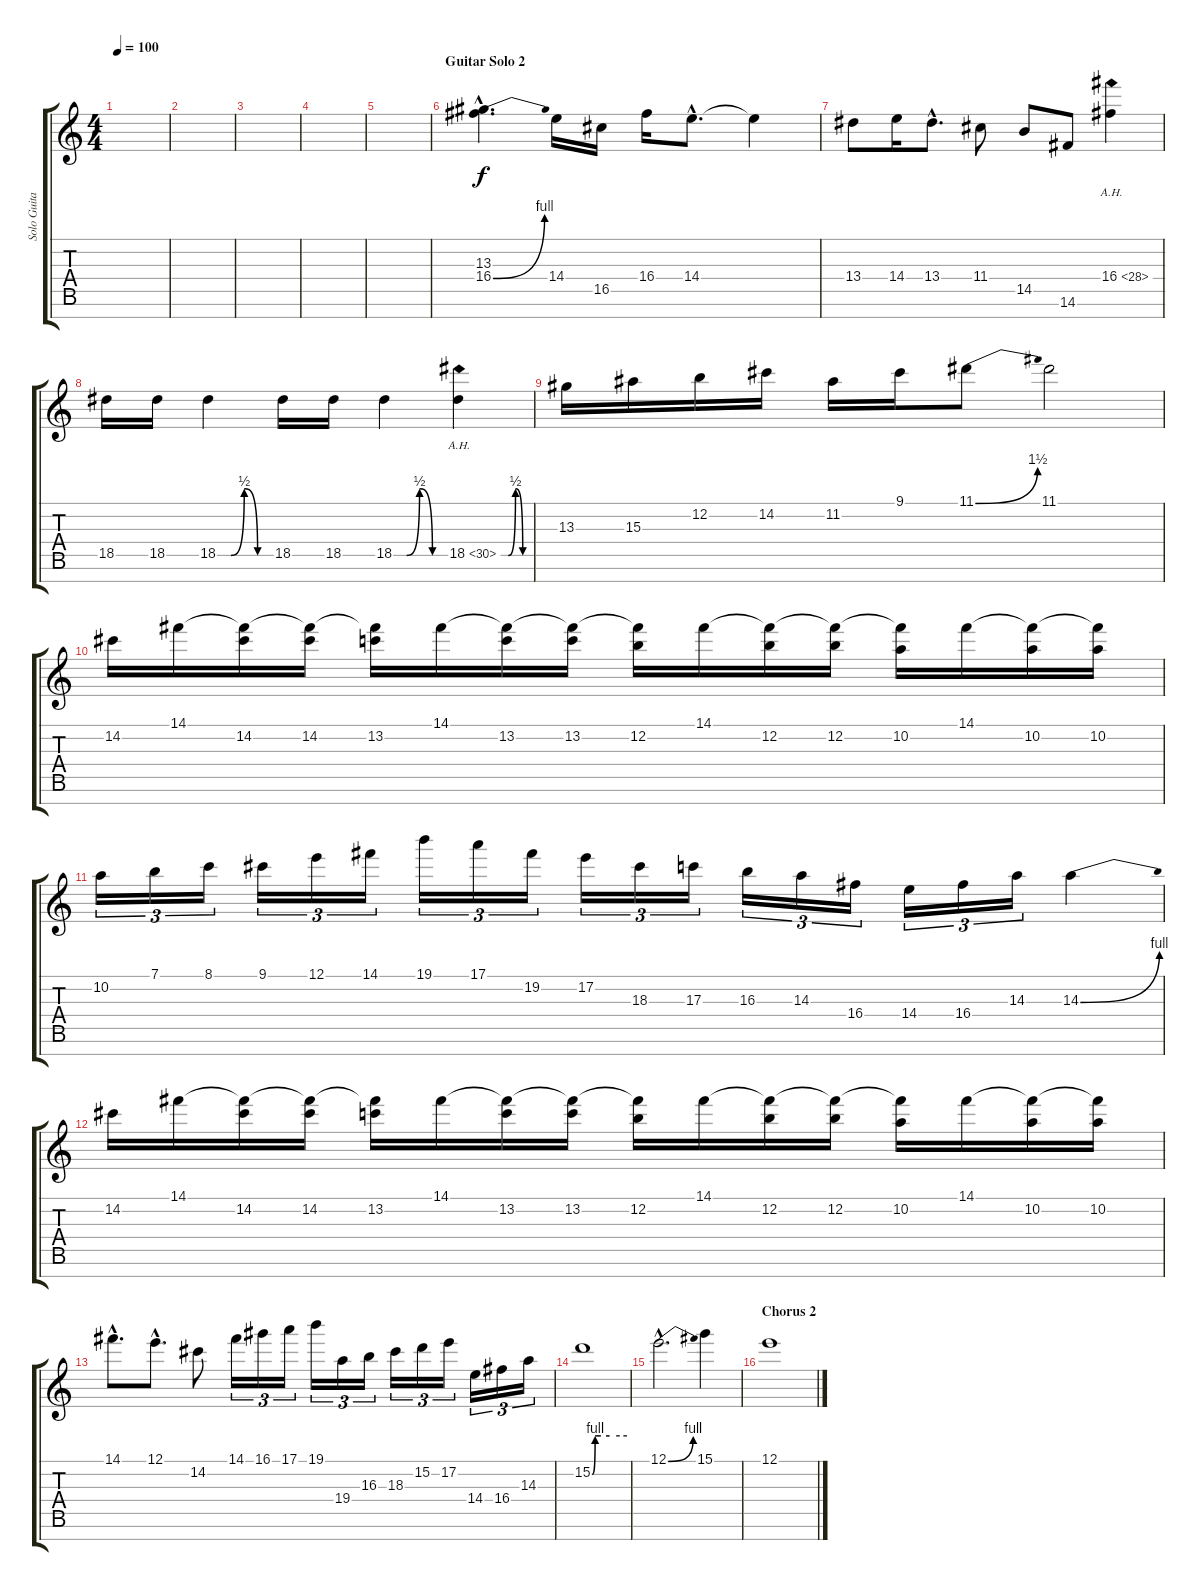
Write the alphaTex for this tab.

\track ("Solo Guitar" "Solo Guita") {instrument overdrivenguitar}
\staff {score tabs}
\tuning (E4 B3 G3 D3 A2 E2 B1) {hide}
\ts (4 4)
\tempo 100
\clef g2
\ks c
|
|
|
|
|
\section ("" "Guitar Solo 2")
(13.3{hac} 16.4{be (bend 0 0 60 4) hac}).4{d} 14.4.16 16.5.16 16.4.16 14.4{hac}.8{d} 14.4{t}.4 |
13.4.8 14.4.16 13.4{hac}.8{d} 11.4.8 14.5.8 14.6.8 16.4{ah 12}.4 |
18.5.16 18.5.16 18.5{be (custom 0 0 15 0 30 2 45 0 60 0)}.4 18.5.16 18.5.16 18.5{be (custom 0 0 15 0 30 2 45 0 60 0)}.4 18.5{be (custom 0 0 15 0 30 2 45 0 60 0) ah 12}.4 |
13.3.16 15.3.16 12.2.16 14.2.16 11.2.16 9.1.16 11.1{be (bend 0 0 60 6)}.8 11.1.2 |
14.2.16 14.1.16 (14.1{t} 14.2).16 (14.1{t} 14.2).16 (14.1{t} 13.2).16 14.1.16 (14.1{t} 13.2).16 (14.1{t} 13.2).16 (14.1{t} 12.2).16 14.1.16 (14.1{t} 12.2).16 (14.1{t} 12.2).16 (14.1{t} 10.2).16 14.1.16 (14.1{t} 10.2).16 (14.1{t} 10.2).16 |
10.2.16{tu (3 2)} 7.1.16{tu (3 2)} 8.1.16{tu (3 2)} 9.1.16{tu (3 2)} 12.1.16{tu (3 2)} 14.1.16{tu (3 2)} 19.1.16{tu (3 2)} 17.1.16{tu (3 2)} 19.2.16{tu (3 2)} 17.2.16{tu (3 2)} 18.3.16{tu (3 2)} 17.3.16{tu (3 2)} 16.3.16{tu (3 2)} 14.3.16{tu (3 2)} 16.4.16{tu (3 2)} 14.4.16{tu (3 2)} 16.4.16{tu (3 2)} 14.3.16{tu (3 2)} 14.3{be (bend 0 0 60 4)}.4 |
14.2.16 14.1.16 (14.1{t} 14.2).16 (14.1{t} 14.2).16 (14.1{t} 13.2).16 14.1.16 (14.1{t} 13.2).16 (14.1{t} 13.2).16 (14.1{t} 12.2).16 14.1.16 (14.1{t} 12.2).16 (14.1{t} 12.2).16 (14.1{t} 10.2).16 14.1.16 (14.1{t} 10.2).16 (14.1{t} 10.2).16 |
14.1{hac}.8{d} 12.1{hac}.8{d} 14.2.8 14.1.16{tu (3 2)} 16.1.16{tu (3 2)} 17.1.16{tu (3 2)} 19.1.16{tu (3 2)} 19.4.16{tu (3 2)} 16.3.16{tu (3 2)} 18.3.16{tu (3 2)} 15.2.16{tu (3 2)} 17.2.16{tu (3 2)} 14.4.16{tu (3 2)} 16.4.16{tu (3 2)} 14.3.16{tu (3 2)} |
15.2{be (custom 0 0 5 4 15 4 30 4 60 4)}.1 |
12.1{be (bend 0 0 60 4) hac}.2{d} 15.1.4 |
\section ("" "Chorus 2")
12.1.1
